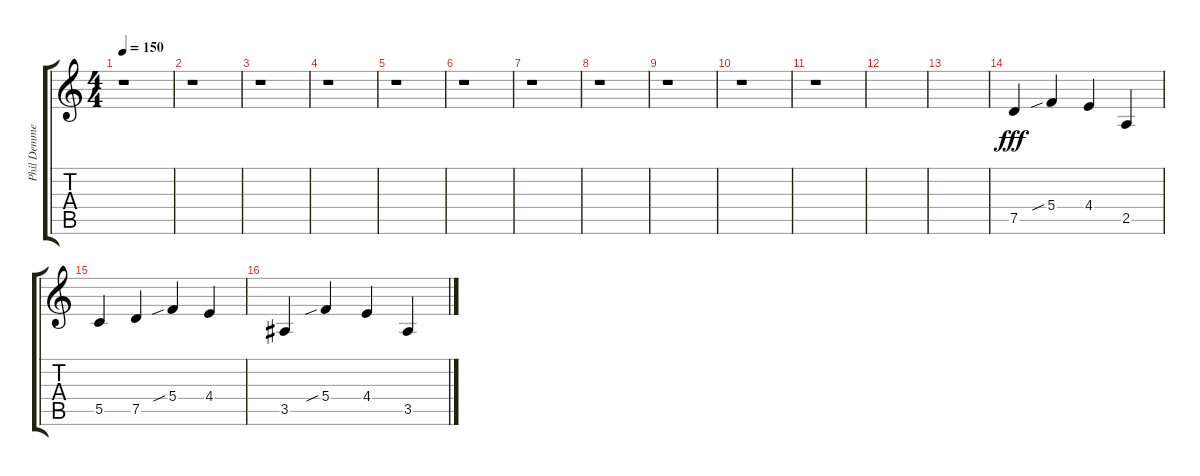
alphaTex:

\track ("Phil Demmel" "Phil Demme") {instrument distortionguitar}
\staff {score tabs}
\tuning (D4 A3 F3 C3 G2 C2) {hide}
\ts (4 4)
\tempo 150
\clef g2
\ks c
r.1{dy f} |
r.1 |
r.1 |
r.1 |
r.1 |
r.1 |
r.1 |
r.1 |
r.1 |
r.1 |
r.1 |
|
|
7.5.4{dy fff} 5.4{sib}.4 4.4.4 2.5.4 |
5.5.4 7.5.4 5.4{sib}.4 4.4.4 |
3.5.4 5.4{sib}.4 4.4.4 3.5.4
